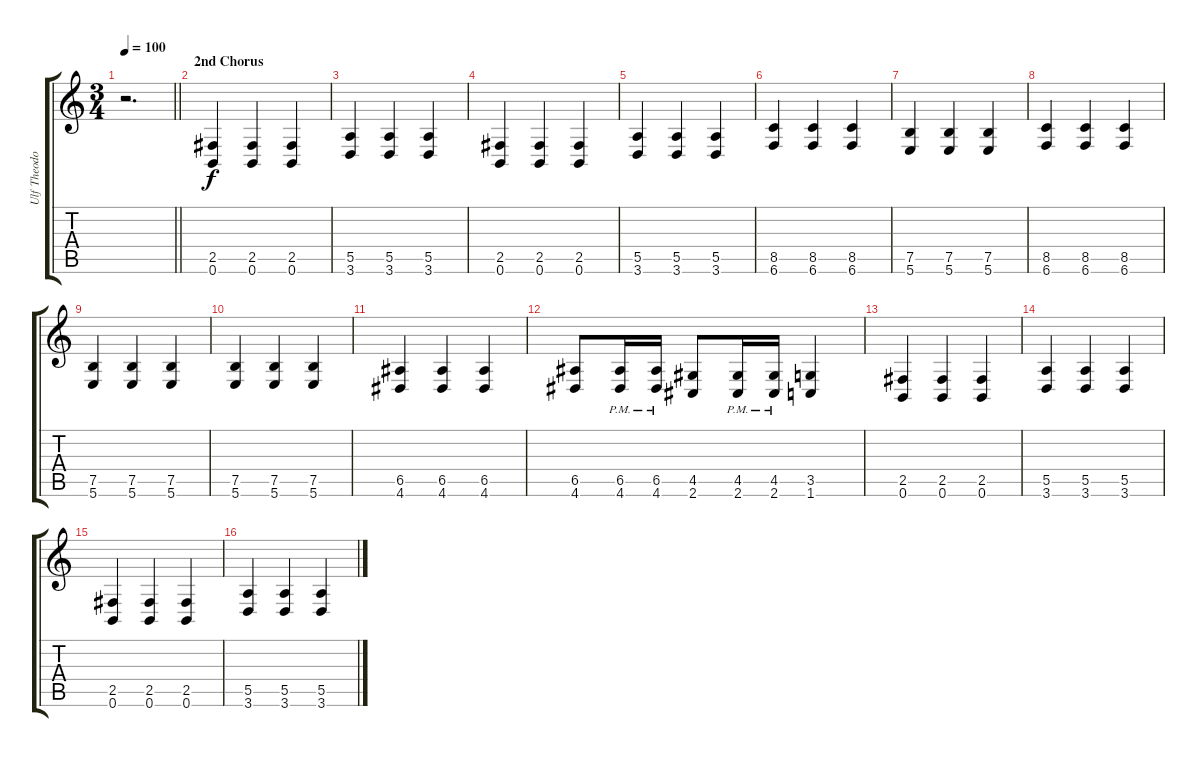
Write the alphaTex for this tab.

\track ("Ulf Theodor Schwadorf (Rythm Guitar)" "Ulf Theodo") {instrument distortionguitar}
\staff {score tabs}
\tuning (B3 Gb3 D3 A2 E2 B1) {hide}
\ts (3 4)
\tempo 100
\clef g2
\barLineRight lightlight
\ks c
r.2{d dy f} |
\section ("" "2nd Chorus")
(2.5 0.6).4 (2.5 0.6).4 (2.5 0.6).4 |
(5.5 3.6).4 (5.5 3.6).4 (5.5 3.6).4 |
(2.5 0.6).4 (2.5 0.6).4 (2.5 0.6).4 |
(5.5 3.6).4 (5.5 3.6).4 (5.5 3.6).4 |
(8.5 6.6).4 (8.5 6.6).4 (8.5 6.6).4 |
(7.5 5.6).4 (7.5 5.6).4 (7.5 5.6).4 |
(8.5 6.6).4 (8.5 6.6).4 (8.5 6.6).4 |
(7.5 5.6).4 (7.5 5.6).4 (7.5 5.6).4 |
(7.5 5.6).4 (7.5 5.6).4 (7.5 5.6).4 |
(6.5 4.6).4 (6.5 4.6).4 (6.5 4.6).4 |
(6.5 4.6).8 (6.5{pm} 4.6{pm}).16 (6.5{pm} 4.6{pm}).16 (4.5 2.6).8 (4.5{pm} 2.6{pm}).16 (4.5{pm} 2.6{pm}).16 (3.5 1.6).4 |
(2.5 0.6).4 (2.5 0.6).4 (2.5 0.6).4 |
(5.5 3.6).4 (5.5 3.6).4 (5.5 3.6).4 |
(2.5 0.6).4 (2.5 0.6).4 (2.5 0.6).4 |
(5.5 3.6).4 (5.5 3.6).4 (5.5 3.6).4
